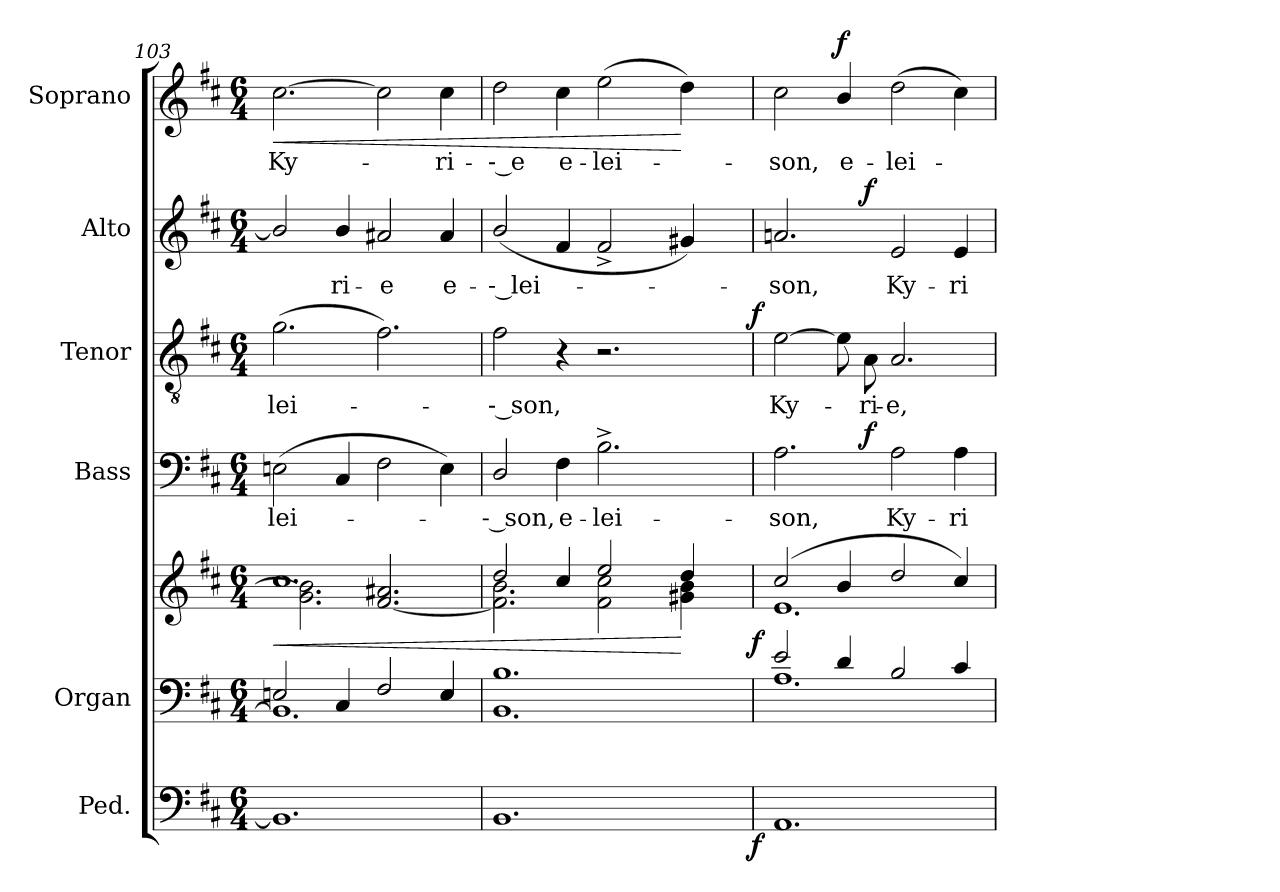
**kern	**dynam	**kern	**kern	**dynam	**kern	**text	**dynam	**kern	**text	**dynam	**kern	**text	**dynam	**kern	**text	**dynam
*part6	*part6	*part5	*part5	*part5	*part4	*part4	*part4	*part3	*part3	*part3	*part2	*part2	*part2	*part1	*part1	*part1
*staff7	*staff7	*staff6	*staff5	*staff5/6	*staff4	*staff4	*staff4	*staff3	*staff3	*staff3	*staff2	*staff2	*staff2	*staff1	*staff1	*staff1
*I"Ped.	*	*I"Organ	*	*	*I"Bass	*	*	*I"Tenor	*	*	*I"Alto	*	*	*I"Soprano	*	*
*	*	*I'Org.	*	*	*I'B.	*	*	*I'T.	*	*	*I'A.	*	*	*I'S.	*	*
*clefF4	*	*clefF4	*clefG2	*	*clefF4	*	*	*clefGv2	*	*	*clefG2	*	*	*clefG2	*	*
*	*	*	*	*	*	*	*	*ITrd7c12	*	*	*	*	*	*	*	*
*k[f#c#]	*	*k[f#c#]	*k[f#c#]	*	*k[f#c#]	*	*	*k[f#c#]	*	*	*k[f#c#]	*	*	*k[f#c#]	*	*
*D:	*	*D:	*D:	*	*D:	*	*	*D:	*	*	*D:	*	*	*D:	*	*
*M6/4	*	*M6/4	*M6/4	*	*M6/4	*	*	*M6/4	*	*	*M6/4	*	*	*M6/4	*	*
=103	=103	=103	=103	=103	=103	=103	=103	=103	=103	=103	=103	=103	=103	=103	=103	=103
*	*	*^	*	*	*	*	*	*	*	*	*	*	*	*	*	*
!	!	!	!	!	!LO:HP:b	!	!	!	!	!	!	!	!	!	!	!	!
*	*	*	*	*^	*	*	*	*	*	*	*	*	*	*	*	*	*
!	!	!	!	!	!	!	!	!LO:LY:b:color=#000000	!	!	!	!	!	!	!	!	!	!
!	!	!	!	!	!	!	!	!	!	!	!LO:LY:b:color=#000000	!	!	!	!	!	!	!
!	!	!	!	!	!	!	!	!	!	!	!	!	!	!	!	!	!LO:LY:b:color=#000000	!LO:HP:b
1.BBi]	.	2Eni/	1.BBi]	1.cc#i	2.gi\ 2.bi]	<	(2Eni\	-lei-	.	(2.Gi\	-lei-	.	2bi/]	.	.	[2.cc#i\	Ky-	<
!	!	!	!	!	!	!	!	!	!	!	!	!	!	!LO:LY:b:color=#000000	!	!	!	!
.	.	4C#i/	.	.	.	.	4C#i/	.	.	.	.	.	4bi/	-ri-	.	.	.	.
!	!	!	!	!	!	!	!	!	!	!	!	!	!	!LO:LY:b:color=#000000	!	!	!	!
.	.	2F#i/	.	.	[2.f#i/ 2.a#Xi	.	2F#i\	.	.	2.F#i\)	.	.	2a#Xi/	-e	.	2cc#i\]	.	.
!	!	!	!	!	!	!	!	!	!	!	!	!	!	!LO:LY:b:color=#000000	!	!	!	!
!	!	!	!	!	!	!	!	!	!	!	!	!	!	!	!	!	!LO:LY:b:color=#000000	!
.	.	4Ei/	.	.	.	.	4Ei\)	.	.	.	.	.	4a#i/	e-	.	4cc#i\	-ri-	.
!!LO:PB:g=z
=104	=104	=104	=104	=104	=104	=104	=104	=104	=104	=104	=104	=104	=104	=104	=104	=104	=104	=104
!	!	!	!	!	!	!	!	!LO:LY:b:color=#000000	!	!	!	!	!	!	!	!	!	!
!	!	!	!	!	!	!	!	!	!	!	!LO:LY:b:color=#000000	!	!	!	!	!	!	!
!	!	!	!	!	!	!	!	!	!	!	!	!	!	!LO:LY:b:color=#000000	!	!	!	!
!	!	!	!	!	!	!	!	!	!	!	!	!	!	!	!	!	!LO:LY:b:color=#000000	!
*^	*	*	*	*	*^	*	*	*	*	*^	*	*	*	*	*	*	*	*
1.BBi	1ryy	.	1.Bi	1.BBi	2ddi/	2.f#i\] 2.bi	1ryy	.	2Di/	-- son,	.	2F#i\	1ryy	-- son,	.	(2bi/	-- lei-	.	2ddi\	-- e	.
!	!	!	!	!	!	!	!	!	!	!LO:LY:b:color=#000000	!	!	!	!	!	!	!	!	!	!	!
!	!	!	!	!	!	!	!	!	!	!	!	!	!	!	!	!	!	!	!	!LO:LY:b:color=#000000	!
.	.	.	.	.	4cc#i/	.	.	.	4F#i\	e-	.	4r	.	.	.	4f#i/	.	.	4cc#i\	e-	.
!	!	!	!	!	!	!	!	!	!	!LO:LY:b:color=#000000	!	!	!	!	!	!	!	!	!	!	!
!	!	!	!	!	!	!	!	!	!	!	!	!	!	!	!	!	!	!	!	!LO:LY:b:color=#000000	!
.	.	.	.	.	2eei/	2f#i\ 2cc#i	.	.	2.B^i\	-lei-	.	2.r	.	.	.	2f#^i/	.	.	(2eei\	-lei-	.
.	4ryy	.	.	.	.	.	4ryy	.	.	.	.	.	4ryy	.	.	.	.	.	.	.	.
.	8ryy	.	.	.	4ddi/	4g#Xi\ 4bi	8ryy	[	.	.	.	.	8ryy	.	.	4g#Xi/)	.	.	4ddi\)	.	[
.	16ryy	.	.	.	.	.	16ryy	.	.	.	.	.	16ryy	.	.	.	.	.	.	.	.
.	32ryy	.	.	.	.	.	32ryy	.	.	.	.	.	32ryy	.	.	.	.	.	.	.	.
.	64ryy	.	.	.	.	.	64ryy	.	.	.	.	.	64ryy	.	.	.	.	.	.	.	.
.	128...ryy	.	.	.	.	.	128...ryy	.	.	.	.	.	128...ryy	.	.	.	.	.	.	.	.
.	1024ryy	f	.	.	.	.	1024ryy	f	.	.	.	.	1024ryy	.	f	.	.	.	.	.	.
*v	*v	*	*	*	*	*v	*v	*	*	*	*	*v	*v	*	*	*	*	*	*	*	*
=105	=105	=105	=105	=105	=105	=105	=105	=105	=105	=105	=105	=105	=105	=105	=105	=105	=105	=105
*^	*	*	*	*	*^	*	*	*	*	*^	*	*	*	*	*	*	*	*
!	!	!	!	!	!	!	!	!	!	!LO:LY:b:color=#000000	!	!	!	!	!	!	!	!	!	!	!
*v	*v	*	*	*	*	*v	*v	*	*	*	*	*v	*v	*	*	*	*	*	*	*	*
*^	*	*	*	*	*^	*	*	*	*	*^	*	*	*	*	*	*	*	*
!	!	!	!	!	!	!	!	!	!	!	!	!	!	!LO:LY:b:color=#000000	!	!	!	!	!	!	!
*v	*v	*	*	*	*	*v	*v	*	*	*	*	*v	*v	*	*	*	*	*	*	*	*
*^	*	*	*	*	*^	*	*	*	*	*^	*	*	*	*	*	*	*	*
!	!	!	!	!	!	!	!	!	!	!	!	!	!	!	!	!	!LO:LY:b:color=#000000	!	!	!	!
*v	*v	*	*	*	*	*v	*v	*	*	*	*	*v	*v	*	*	*	*	*	*	*	*
*^	*	*	*	*	*^	*	*	*	*	*^	*	*	*	*	*	*	*	*
!	!	!	!	!	!	!	!	!	!	!	!	!	!	!	!	!	!	!	!	!LO:LY:b:color=#000000	!
*v	*v	*	*	*	*	*v	*v	*	*^	*	*	*v	*v	*	*	*^	*	*	*	*	*
1.AAi	.	2ei/	1.Ai	(2cc#i/	1.ei	.	2.Ai\	2ryy	-son,	.	[2Ei\	Ky-	.	2.ani/	2ryy	-son,	.	2cc#i\	-son,	.
!	!	!	!	!	!	!	!	!	!	!	!	!	!	!	!	!	!	!	!LO:LY:b:color=#000000	!
.	.	4di/	.	4bi/	.	.	.	8ryy	.	.	8Ei\]	.	.	.	8ryy	.	.	4bi/	e-	f
!	!	!	!	!	!	!	!	!	!	!	!	!LO:LY:b:color=#000000	!	!	!	!	!	!	!	!
.	.	.	.	.	.	.	.	2..ryy	.	f	8AAi\	-ri-	.	.	2..ryy	.	f	.	.	.
!	!	!	!	!	!	!	!	!	!LO:LY:b:color=#000000	!	!	!	!	!	!	!	!	!	!	!
!	!	!	!	!	!	!	!	!	!	!	!	!LO:LY:b:color=#000000	!	!	!	!	!	!	!	!
!	!	!	!	!	!	!	!	!	!	!	!	!	!	!	!	!LO:LY:b:color=#000000	!	!	!	!
!	!	!	!	!	!	!	!	!	!	!	!	!	!	!	!	!	!	!	!LO:LY:b:color=#000000	!
.	.	2Bi/	.	2ddi/	.	.	2Ai\	.	Ky-	.	2.AAi/	-e,	.	2ei/	.	Ky-	.	(2ddi\	-lei-	.
!	!	!	!	!	!	!	!	!	!LO:LY:b:color=#000000	!	!	!	!	!	!	!	!	!	!	!
!	!	!	!	!	!	!	!	!	!	!	!	!	!	!	!	!LO:LY:b:color=#000000	!	!	!	!
.	.	4c#i/	.	4cc#i/)	.	.	4Ai\	.	-ri-	.	.	.	.	4ei/	.	-ri-	.	4cc#i\)	.	.
*	*	*v	*v	*	*	*	*v	*v	*	*	*	*	*	*v	*v	*	*	*	*	*
*	*	*	*v	*v	*	*	*	*	*	*	*	*	*	*	*	*	*
=	=	=	=	=	=	=	=	=	=	=	=	=	=	=	=	=
*-	*-	*-	*-	*-	*-	*-	*-	*-	*-	*-	*-	*-	*-	*-	*-	*-
